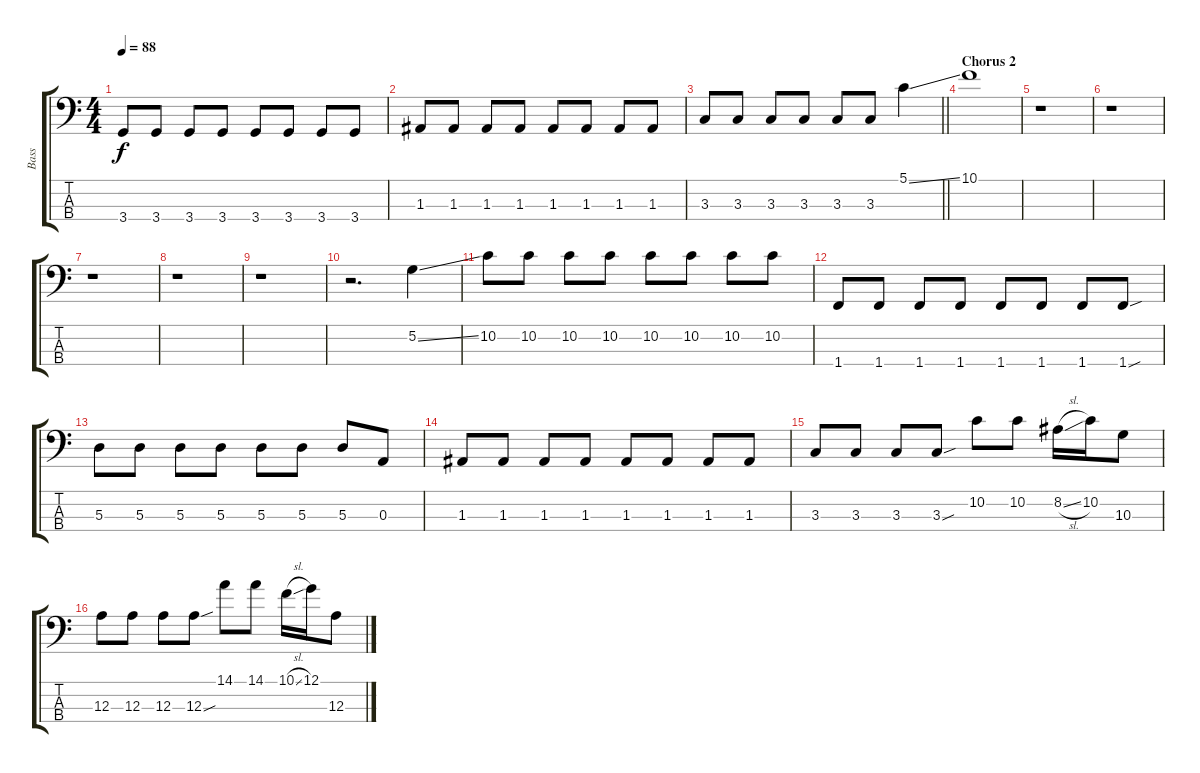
\track ("Bass" "Bass") {instrument electricbassfinger}
\staff {score tabs}
\tuning (G2 D2 A1 E1) {hide}
\ts (4 4)
\tempo 88
\clef f4
\ks c
3.4.8{dy f} 3.4.8 3.4.8 3.4.8 3.4.8 3.4.8 3.4.8 3.4.8 |
1.3.8 1.3.8 1.3.8 1.3.8 1.3.8 1.3.8 1.3.8 1.3.8 |
\barLineRight lightlight
3.3.8 3.3.8 3.3.8 3.3.8 3.3.8 3.3.8 5.1{ss}.4 |
\section ("" "Chorus 2")
10.1.1 |
r.1 |
r.1 |
r.1 |
r.1 |
r.1 |
r.2{d} 5.2{ss}.4 |
10.2.8 10.2.8 10.2.8 10.2.8 10.2.8 10.2.8 10.2.8 10.2.8 |
1.4.8 1.4.8 1.4.8 1.4.8 1.4.8 1.4.8 1.4.8 1.4{sou}.8 |
5.3.8 5.3.8 5.3.8 5.3.8 5.3.8 5.3.8 5.3.8 0.3.8 |
1.3.8 1.3.8 1.3.8 1.3.8 1.3.8 1.3.8 1.3.8 1.3.8 |
3.3.8 3.3.8 3.3.8 3.3{sou}.8 10.2.8 10.2.8 8.2{sl}.16 10.2.16 10.3.8 |
12.3.8 12.3.8 12.3.8 12.3{sou}.8 14.1.8 14.1.8 10.1{sl}.16 12.1.16 12.3.8
